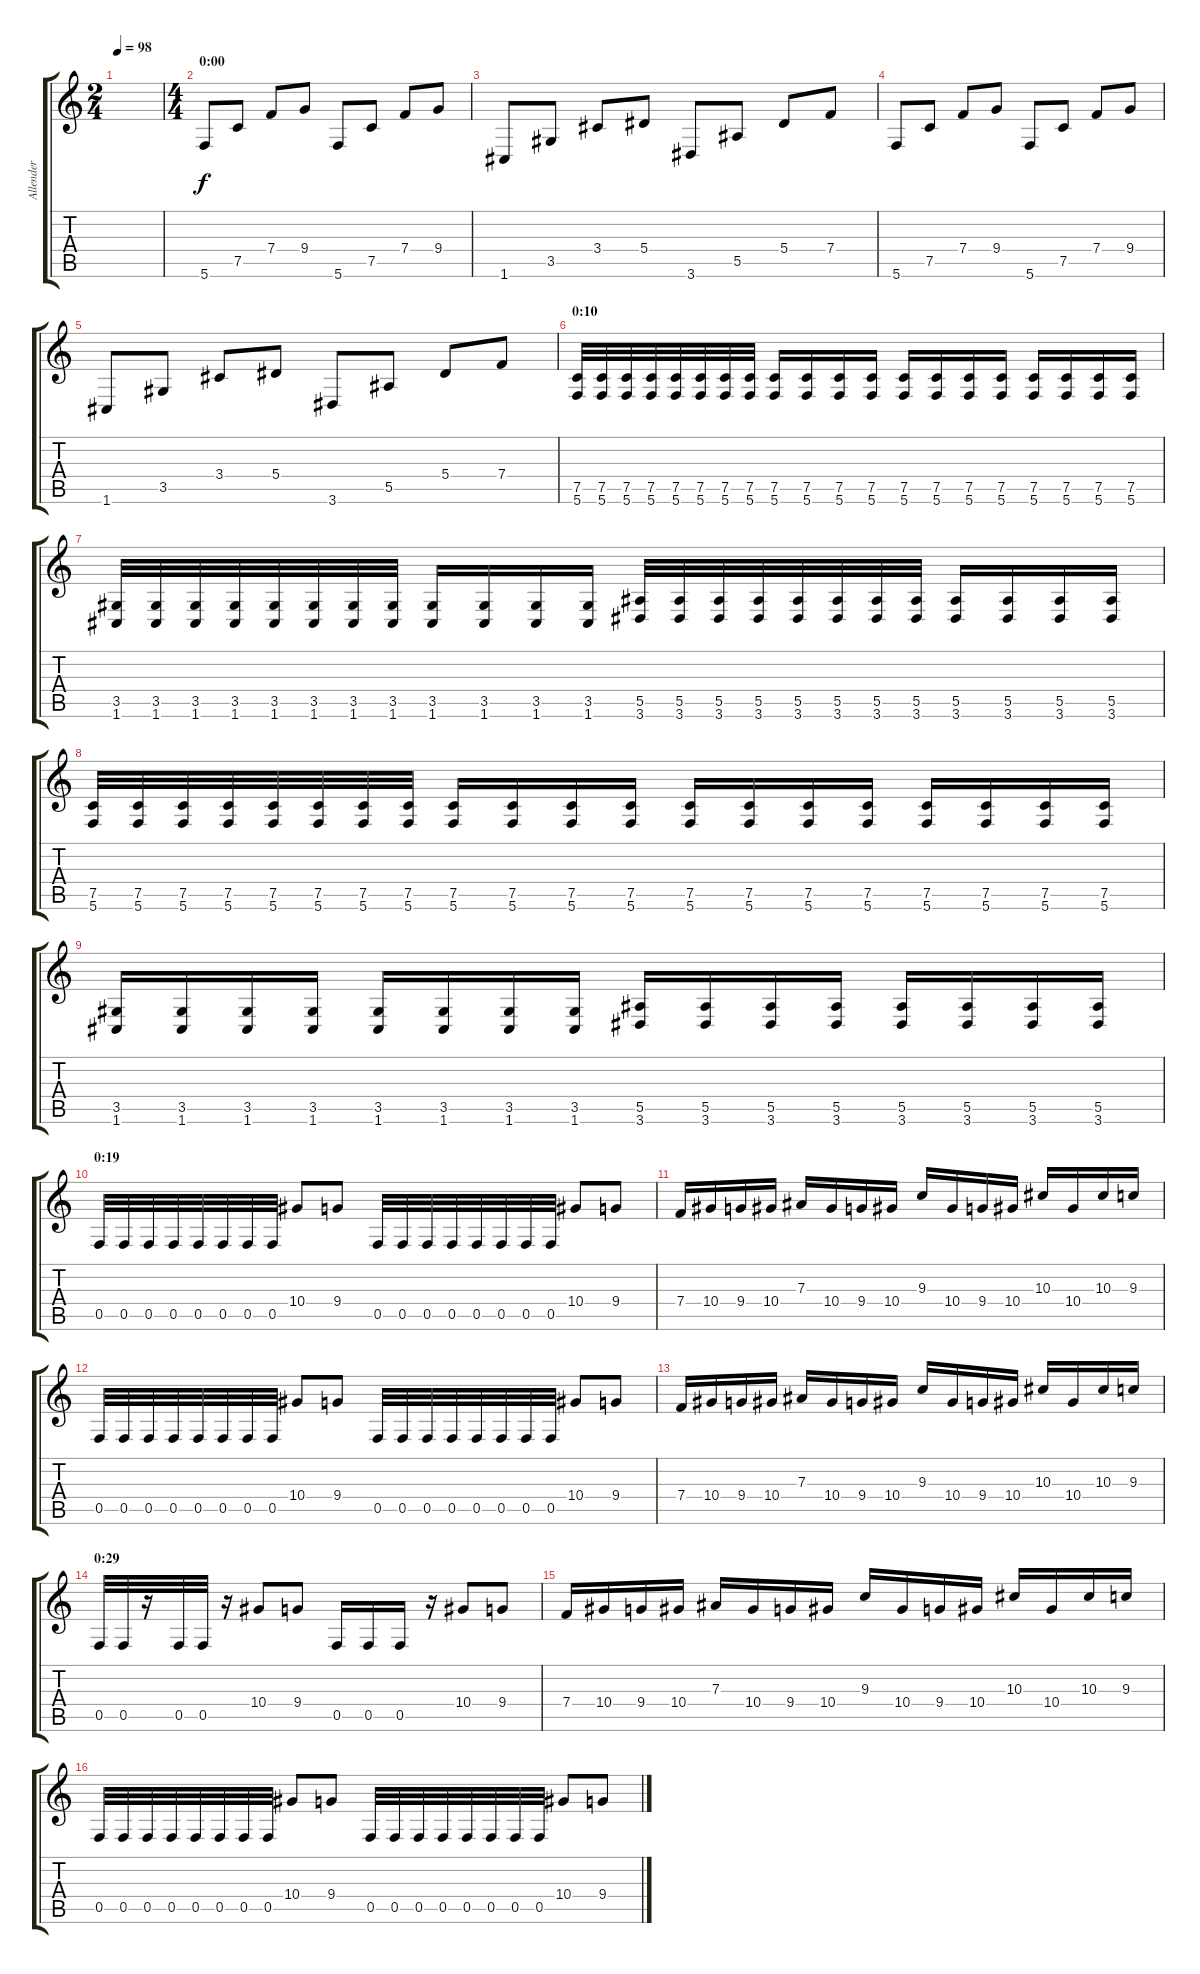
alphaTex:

\track ("Allender" "Allender") {instrument distortionguitar}
\staff {score tabs}
\tuning (C4 G3 Eb3 Bb2 F2 C2) {hide}
\ts (2 4)
\tempo 98
\clef g2
\ks c
|
\ts (4 4)
\section ("" "0:00")
5.6.8 7.5.8 7.4.8 9.4.8 5.6.8 7.5.8 7.4.8 9.4.8 |
1.6.8 3.5.8 3.4.8 5.4.8 3.6.8 5.5.8 5.4.8 7.4.8 |
5.6.8 7.5.8 7.4.8 9.4.8 5.6.8 7.5.8 7.4.8 9.4.8 |
1.6.8 3.5.8 3.4.8 5.4.8 3.6.8 5.5.8 5.4.8 7.4.8 |
\section ("" "0:10")
(7.5 5.6).32 (7.5 5.6).32 (7.5 5.6).32 (7.5 5.6).32 (7.5 5.6).32 (7.5 5.6).32 (7.5 5.6).32 (7.5 5.6).32 (7.5 5.6).16 (7.5 5.6).16 (7.5 5.6).16 (7.5 5.6).16 (7.5 5.6).16 (7.5 5.6).16 (7.5 5.6).16 (7.5 5.6).16 (7.5 5.6).16 (7.5 5.6).16 (7.5 5.6).16 (7.5 5.6).16 |
(3.5 1.6).32 (3.5 1.6).32 (3.5 1.6).32 (3.5 1.6).32 (3.5 1.6).32 (3.5 1.6).32 (3.5 1.6).32 (3.5 1.6).32 (3.5 1.6).16 (3.5 1.6).16 (3.5 1.6).16 (3.5 1.6).16 (5.5 3.6).32 (5.5 3.6).32 (5.5 3.6).32 (5.5 3.6).32 (5.5 3.6).32 (5.5 3.6).32 (5.5 3.6).32 (5.5 3.6).32 (5.5 3.6).16 (5.5 3.6).16 (5.5 3.6).16 (5.5 3.6).16 |
(7.5 5.6).32 (7.5 5.6).32 (7.5 5.6).32 (7.5 5.6).32 (7.5 5.6).32 (7.5 5.6).32 (7.5 5.6).32 (7.5 5.6).32 (7.5 5.6).16 (7.5 5.6).16 (7.5 5.6).16 (7.5 5.6).16 (7.5 5.6).16 (7.5 5.6).16 (7.5 5.6).16 (7.5 5.6).16 (7.5 5.6).16 (7.5 5.6).16 (7.5 5.6).16 (7.5 5.6).16 |
(3.5 1.6).16 (3.5 1.6).16 (3.5 1.6).16 (3.5 1.6).16 (3.5 1.6).16 (3.5 1.6).16 (3.5 1.6).16 (3.5 1.6).16 (5.5 3.6).16 (5.5 3.6).16 (5.5 3.6).16 (5.5 3.6).16 (5.5 3.6).16 (5.5 3.6).16 (5.5 3.6).16 (5.5 3.6).16 |
\section ("" "0:19")
0.5.32 0.5.32 0.5.32 0.5.32 0.5.32 0.5.32 0.5.32 0.5.32 10.4.8 9.4.8 0.5.32 0.5.32 0.5.32 0.5.32 0.5.32 0.5.32 0.5.32 0.5.32 10.4.8 9.4.8 |
7.4.16 10.4.16 9.4.16 10.4.16 7.3.16 10.4.16 9.4.16 10.4.16 9.3.16 10.4.16 9.4.16 10.4.16 10.3.16 10.4.16 10.3.16 9.3.16 |
0.5.32 0.5.32 0.5.32 0.5.32 0.5.32 0.5.32 0.5.32 0.5.32 10.4.8 9.4.8 0.5.32 0.5.32 0.5.32 0.5.32 0.5.32 0.5.32 0.5.32 0.5.32 10.4.8 9.4.8 |
7.4.16 10.4.16 9.4.16 10.4.16 7.3.16 10.4.16 9.4.16 10.4.16 9.3.16 10.4.16 9.4.16 10.4.16 10.3.16 10.4.16 10.3.16 9.3.16 |
\section ("" "0:29")
0.5.32 0.5.32 r.16 0.5.32 0.5.32 r.16 10.4.8 9.4.8 0.5.16 0.5.16 0.5.16 r.16 10.4.8 9.4.8 |
7.4.16 10.4.16 9.4.16 10.4.16 7.3.16 10.4.16 9.4.16 10.4.16 9.3.16 10.4.16 9.4.16 10.4.16 10.3.16 10.4.16 10.3.16 9.3.16 |
0.5.32 0.5.32 0.5.32 0.5.32 0.5.32 0.5.32 0.5.32 0.5.32 10.4.8 9.4.8 0.5.32 0.5.32 0.5.32 0.5.32 0.5.32 0.5.32 0.5.32 0.5.32 10.4.8 9.4.8
